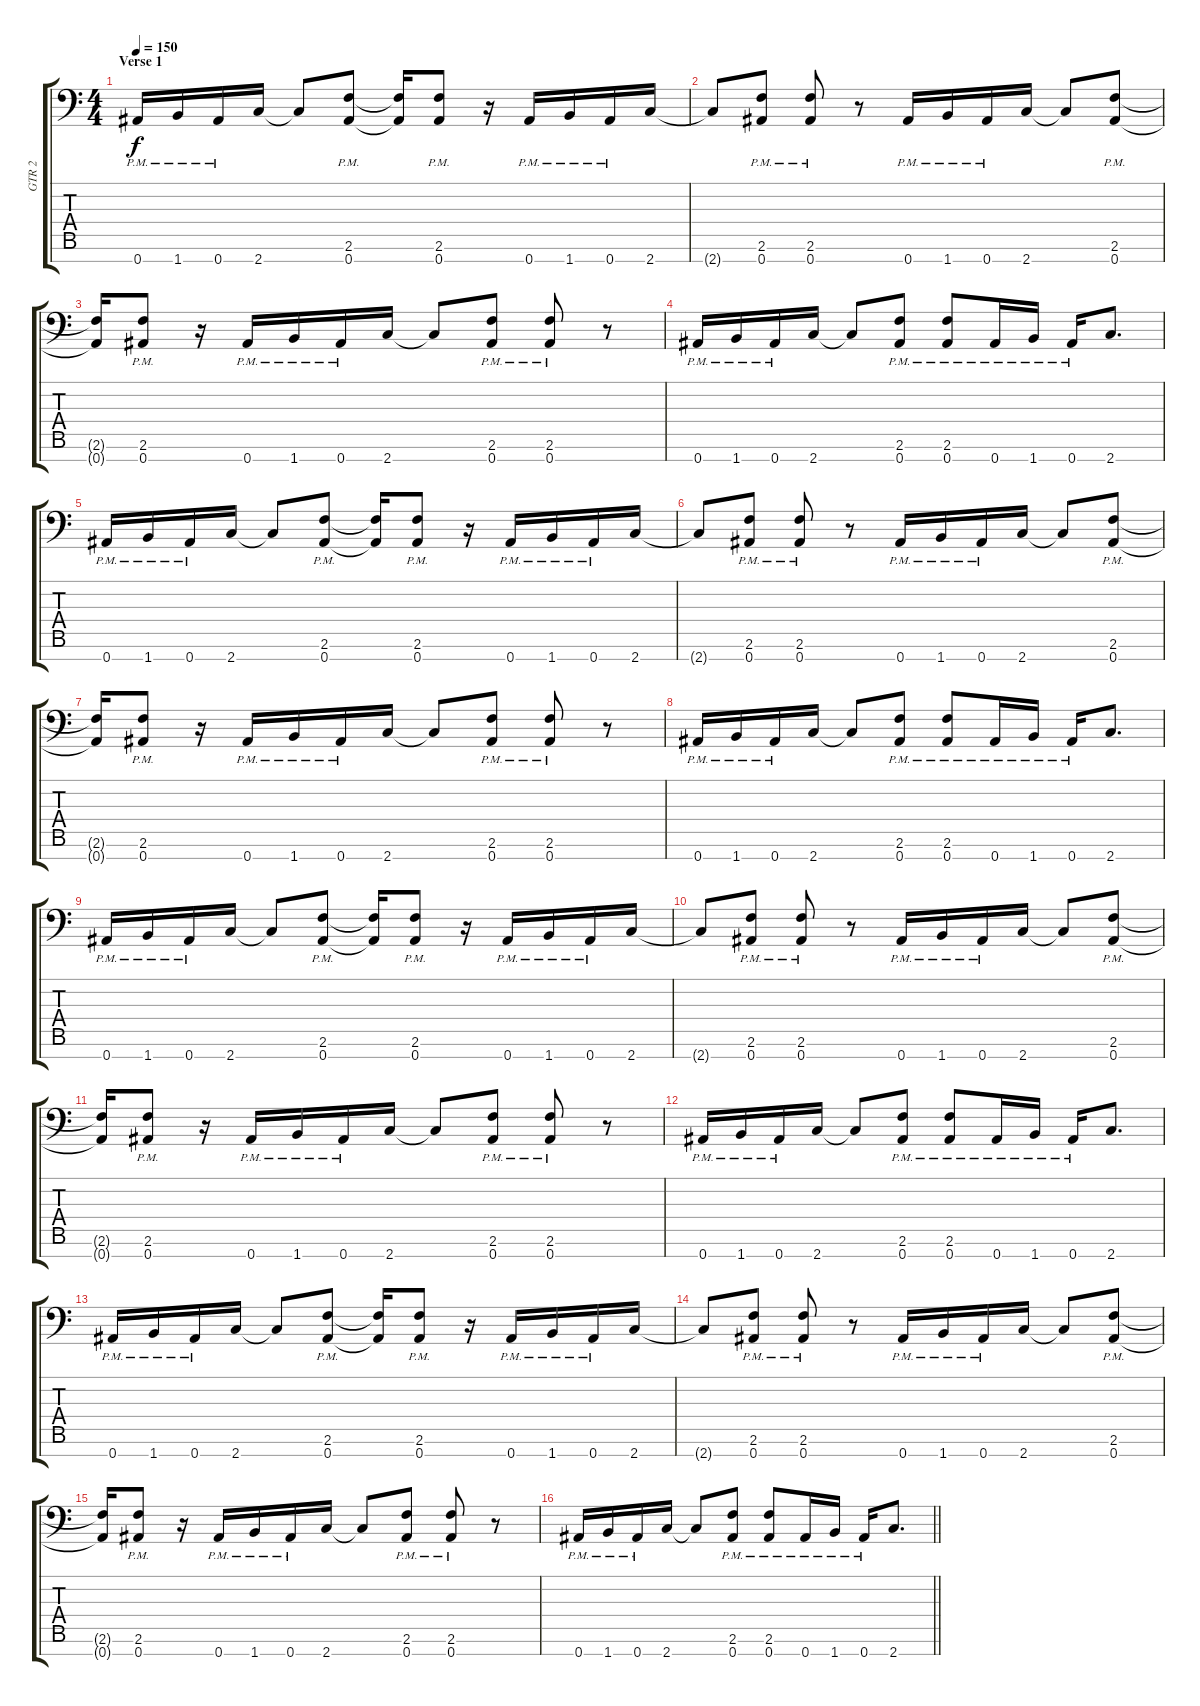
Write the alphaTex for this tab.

\track ("GTR 2" "GTR 2") {instrument distortionguitar}
\staff {score tabs}
\tuning (Eb4 Bb3 Gb3 Db3 Ab2 Eb2 Bb1) {hide}
\ts (4 4)
\section ("" "Verse 1")
\tempo 150
\clef f4
\ks c
0.7{pm}.16{dy f} 1.7{pm}.16 0.7{pm}.16 2.7.16 2.7{t}.8 (2.6{pm} 0.7{pm}).8 (2.6{t} 0.7{t}).16 (2.6{pm} 0.7{pm}).8 r.16 0.7{pm}.16 1.7{pm}.16 0.7{pm}.16 2.7.16 |
2.7{t}.8 (2.6{pm} 0.7{pm}).8 (2.6{pm} 0.7{pm}).8 r.8 0.7{pm}.16 1.7{pm}.16 0.7{pm}.16 2.7.16 2.7{t}.8 (2.6{pm} 0.7{pm}).8 |
(2.6{t} 0.7{t}).16 (2.6{pm} 0.7{pm}).8 r.16 0.7{pm}.16 1.7{pm}.16 0.7{pm}.16 2.7.16 2.7{t}.8 (2.6{pm} 0.7{pm}).8 (2.6{pm} 0.7{pm}).8 r.8 |
0.7{pm}.16 1.7{pm}.16 0.7{pm}.16 2.7.16 2.7{t}.8 (2.6{pm} 0.7{pm}).8 (2.6{pm} 0.7{pm}).8 0.7{pm}.16 1.7{pm}.16 0.7{pm}.16 2.7.8{d} |
0.7{pm}.16 1.7{pm}.16 0.7{pm}.16 2.7.16 2.7{t}.8 (2.6{pm} 0.7{pm}).8 (2.6{t} 0.7{t}).16 (2.6{pm} 0.7{pm}).8 r.16 0.7{pm}.16 1.7{pm}.16 0.7{pm}.16 2.7.16 |
2.7{t}.8 (2.6{pm} 0.7{pm}).8 (2.6{pm} 0.7{pm}).8 r.8 0.7{pm}.16 1.7{pm}.16 0.7{pm}.16 2.7.16 2.7{t}.8 (2.6{pm} 0.7{pm}).8 |
(2.6{t} 0.7{t}).16 (2.6{pm} 0.7{pm}).8 r.16 0.7{pm}.16 1.7{pm}.16 0.7{pm}.16 2.7.16 2.7{t}.8 (2.6{pm} 0.7{pm}).8 (2.6{pm} 0.7{pm}).8 r.8 |
0.7{pm}.16 1.7{pm}.16 0.7{pm}.16 2.7.16 2.7{t}.8 (2.6{pm} 0.7{pm}).8 (2.6{pm} 0.7{pm}).8 0.7{pm}.16 1.7{pm}.16 0.7{pm}.16 2.7.8{d} |
0.7{pm}.16 1.7{pm}.16 0.7{pm}.16 2.7.16 2.7{t}.8 (2.6{pm} 0.7{pm}).8 (2.6{t} 0.7{t}).16 (2.6{pm} 0.7{pm}).8 r.16 0.7{pm}.16 1.7{pm}.16 0.7{pm}.16 2.7.16 |
2.7{t}.8 (2.6{pm} 0.7{pm}).8 (2.6{pm} 0.7{pm}).8 r.8 0.7{pm}.16 1.7{pm}.16 0.7{pm}.16 2.7.16 2.7{t}.8 (2.6{pm} 0.7{pm}).8 |
(2.6{t} 0.7{t}).16 (2.6{pm} 0.7{pm}).8 r.16 0.7{pm}.16 1.7{pm}.16 0.7{pm}.16 2.7.16 2.7{t}.8 (2.6{pm} 0.7{pm}).8 (2.6{pm} 0.7{pm}).8 r.8 |
0.7{pm}.16 1.7{pm}.16 0.7{pm}.16 2.7.16 2.7{t}.8 (2.6{pm} 0.7{pm}).8 (2.6{pm} 0.7{pm}).8 0.7{pm}.16 1.7{pm}.16 0.7{pm}.16 2.7.8{d} |
0.7{pm}.16 1.7{pm}.16 0.7{pm}.16 2.7.16 2.7{t}.8 (2.6{pm} 0.7{pm}).8 (2.6{t} 0.7{t}).16 (2.6{pm} 0.7{pm}).8 r.16 0.7{pm}.16 1.7{pm}.16 0.7{pm}.16 2.7.16 |
2.7{t}.8 (2.6{pm} 0.7{pm}).8 (2.6{pm} 0.7{pm}).8 r.8 0.7{pm}.16 1.7{pm}.16 0.7{pm}.16 2.7.16 2.7{t}.8 (2.6{pm} 0.7{pm}).8 |
(2.6{t} 0.7{t}).16 (2.6{pm} 0.7{pm}).8 r.16 0.7{pm}.16 1.7{pm}.16 0.7{pm}.16 2.7.16 2.7{t}.8 (2.6{pm} 0.7{pm}).8 (2.6{pm} 0.7{pm}).8 r.8 |
\barLineRight lightlight
0.7{pm}.16 1.7{pm}.16 0.7{pm}.16 2.7.16 2.7{t}.8 (2.6{pm} 0.7{pm}).8 (2.6{pm} 0.7{pm}).8 0.7{pm}.16 1.7{pm}.16 0.7{pm}.16 2.7.8{d}
